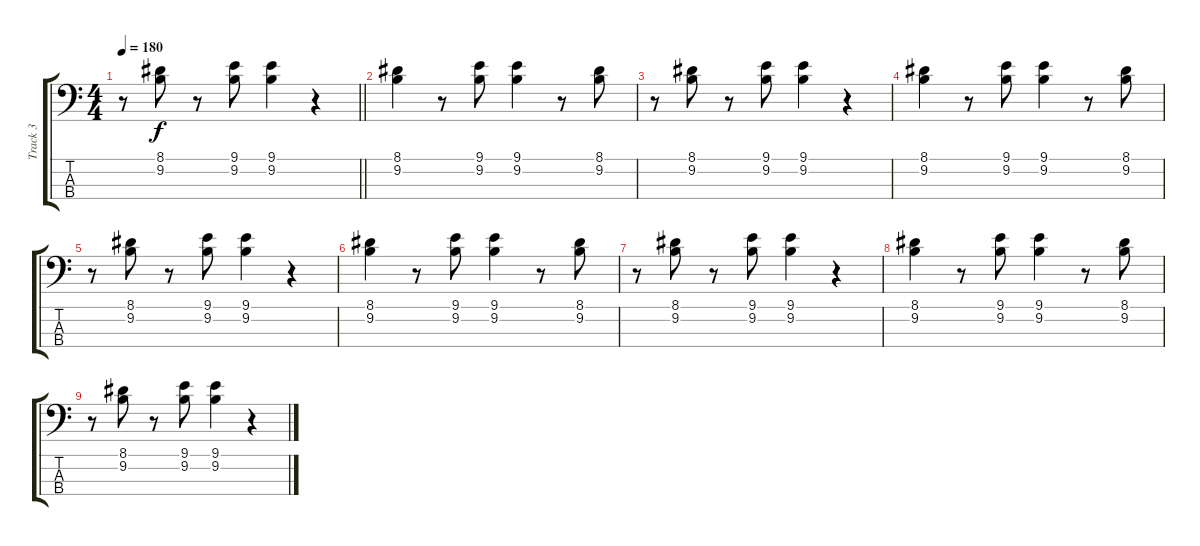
\track ("Track 3" "Track 3") {instrument slapbass1}
\staff {score tabs}
\tuning (G2 D2 A1 E1) {hide}
\ts (4 4)
\tempo 180
\clef f4
\barLineRight lightlight
\ks c
r.8{dy f} (8.1 9.2).8 r.8 (9.1 9.2).8 (9.1 9.2).4 r.4 |
(8.1 9.2).4 r.8 (9.1 9.2).8 (9.1 9.2).4 r.8 (8.1 9.2).8 |
r.8 (8.1 9.2).8 r.8 (9.1 9.2).8 (9.1 9.2).4 r.4 |
(8.1 9.2).4 r.8 (9.1 9.2).8 (9.1 9.2).4 r.8 (8.1 9.2).8 |
r.8 (8.1 9.2).8 r.8 (9.1 9.2).8 (9.1 9.2).4 r.4 |
(8.1 9.2).4 r.8 (9.1 9.2).8 (9.1 9.2).4 r.8 (8.1 9.2).8 |
r.8 (8.1 9.2).8 r.8 (9.1 9.2).8 (9.1 9.2).4 r.4 |
(8.1 9.2).4 r.8 (9.1 9.2).8 (9.1 9.2).4 r.8 (8.1 9.2).8 |
r.8 (8.1 9.2).8 r.8 (9.1 9.2).8 (9.1 9.2).4 r.4
